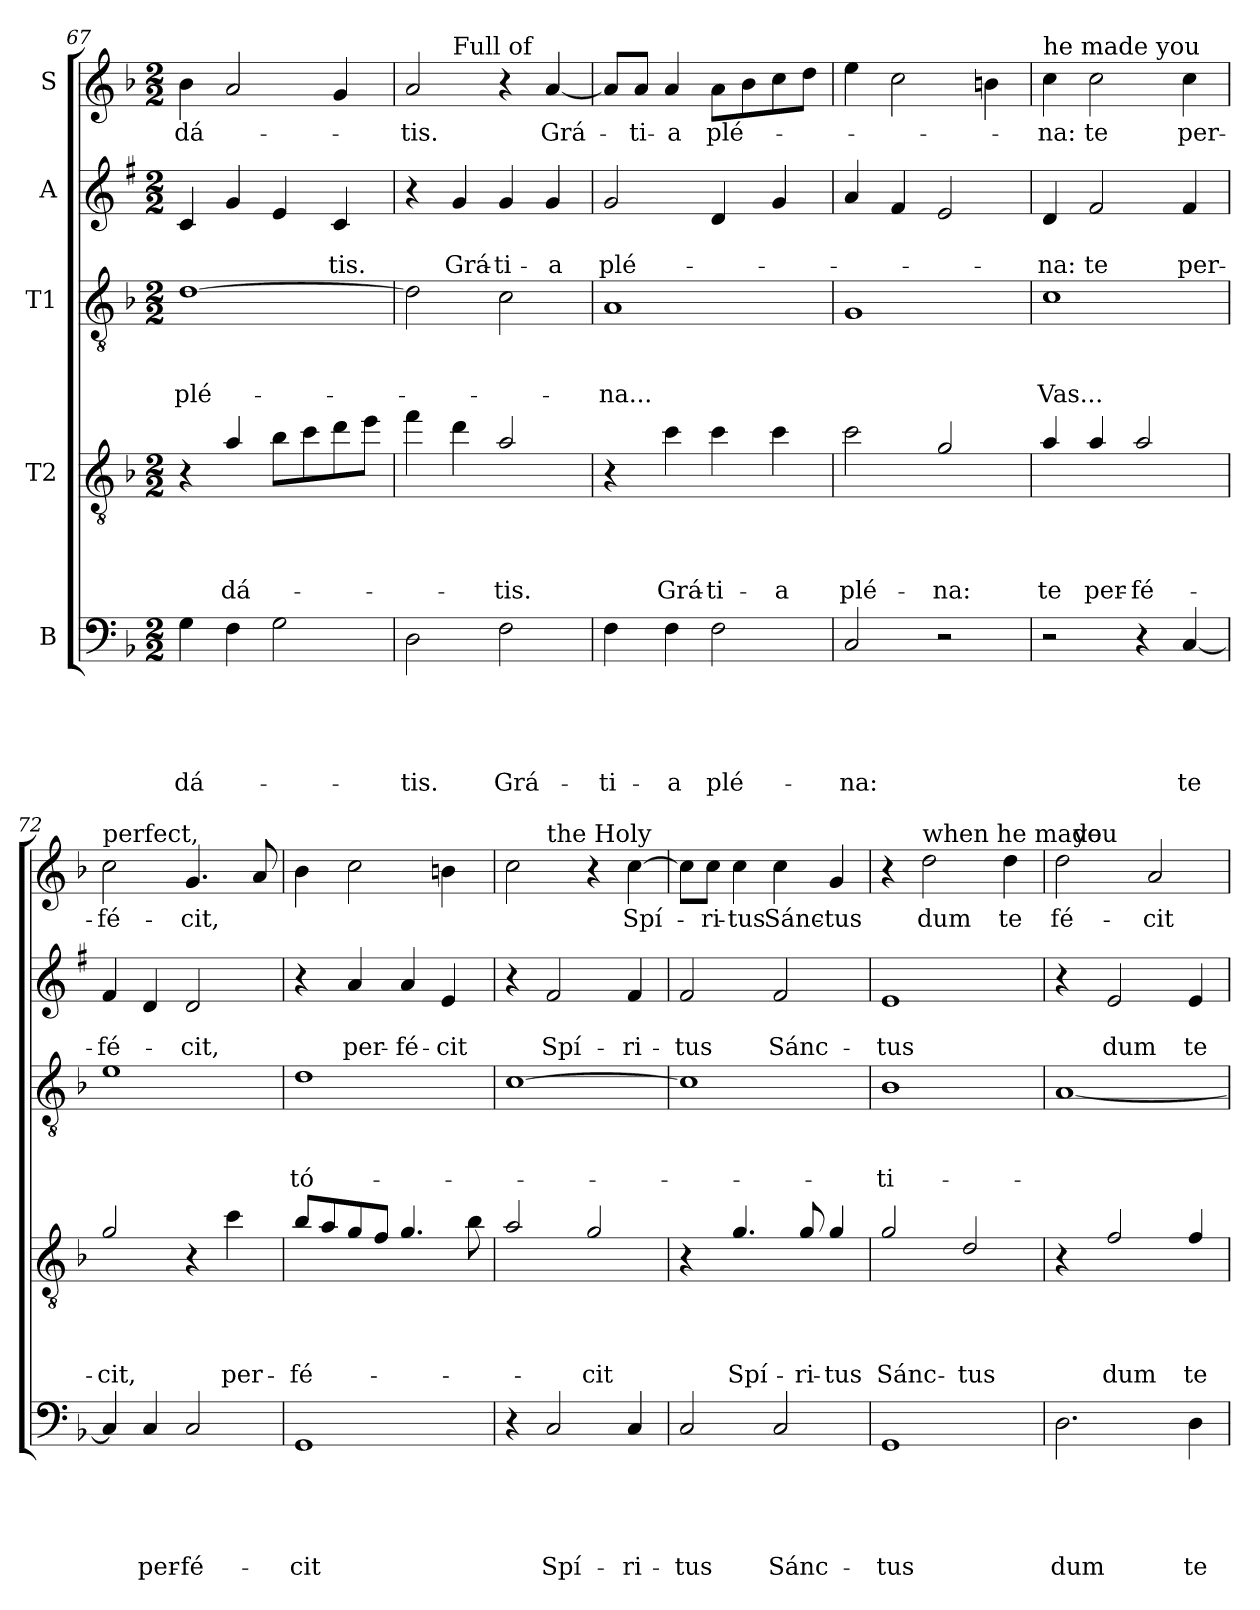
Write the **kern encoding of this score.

**kern	**text	**text	**text	**text	**text	**kern	**text	**text	**text	**text	**kern	**text	**text	**text	**kern	**text	**text	**kern	**text
*part5	*part5	*part5	*part5	*part5	*part5	*part4	*part4	*part4	*part4	*part4	*part3	*part3	*part3	*part3	*part2	*part2	*part2	*part1	*part1
*staff5	*staff5	*staff5	*staff5	*staff5	*staff5	*staff4	*staff4	*staff4	*staff4	*staff4	*staff3	*staff3	*staff3	*staff3	*staff2	*staff2	*staff2	*staff1	*staff1
*I"B	*	*	*	*	*	*I"T2	*	*	*	*	*I"T1	*	*	*	*I"A	*	*	*I"S	*
*clefF4	*	*	*	*	*	*clefGv2	*	*	*	*	*clefGv2	*	*	*	*clefG2	*	*	*clefG2	*
*	*	*	*	*	*	*ITrd8c14	*	*	*	*	*	*	*	*	*ITrd1c2	*	*	*	*
*k[b-]	*	*	*	*	*	*k[b-]	*	*	*	*	*k[b-]	*	*	*	*k[b-]	*	*	*k[b-]	*
*F:	*	*	*	*	*	*F:	*	*	*	*	*F:	*	*	*	*F:	*	*	*F:	*
*M2/2	*	*	*	*	*	*M2/2	*	*	*	*	*M2/2	*	*	*	*M2/2	*	*	*M2/2	*
=67	=67	=67	=67	=67	=67	=67	=67	=67	=67	=67	=67	=67	=67	=67	=67	=67	=67	=67	=67
!	!	!	!	!	!LO:LY:b	!	!	!	!	!	!	!	!	!LO:LY:b	!	!	!	!	!LO:LY:b
4G\	.	.	.	.	dá-	4r	.	.	.	.	[1d	.	.	plé-	4B-/	.	.	4b-\	dá-
!	!	!	!	!	!	!	!	!	!	!LO:LY:b	!	!	!	!	!	!	!	!	!
4F\	.	.	.	.	.	4A/	.	.	.	dá-	.	.	.	.	4f/	.	.	2a/	.
2G\	.	.	.	.	.	8B-\L	.	.	.	.	.	.	.	.	4d/	.	.	.	.
.	.	.	.	.	.	8c\	.	.	.	.	.	.	.	.	.	.	.	.	.
!	!	!	!	!	!	!	!	!	!	!	!	!	!	!	!	!	!LO:LY:b	!	!
.	.	.	.	.	.	8d\	.	.	.	.	.	.	.	.	4B-/	.	-tis.	4g/	.
.	.	.	.	.	.	8e\J	.	.	.	.	.	.	.	.	.	.	.	.	.
=68	=68	=68	=68	=68	=68	=68	=68	=68	=68	=68	=68	=68	=68	=68	=68	=68	=68	=68	=68
!	!	!	!	!	!LO:LY:b	!	!	!	!	!	!	!	!	!	!	!	!	!	!LO:LY:b
*	*	*	*	*	*	*	*	*	*	*	*	*	*	*	*	*	*	*^	*
2D\	.	.	.	.	-tis.	4f\	.	.	.	.	2d\]	.	.	.	4r	.	.	2a/	4ryy	-tis.
!	!	!	!	!	!	!	!	!	!	!	!	!	!	!	!	!	!	!	!LO:TX:a:t=Full of	!
!	!	!	!	!	!	!	!	!	!	!	!	!	!	!	!	!	!LO:LY:b	!	!	!
.	.	.	.	.	.	4d\	.	.	.	.	.	.	.	.	4f/	.	Grá-	.	2.ryy	.
!	!	!	!	!	!LO:LY:b	!	!	!	!	!LO:LY:b	!	!	!	!	!	!	!LO:LY:b	!	!	!
2F\	.	.	.	.	Grá-	2A/	.	.	.	-tis.	2c\	.	.	.	4f/	.	-ti-	4r	.	.
!	!	!	!	!	!	!	!	!	!	!	!	!	!	!	!	!	!LO:LY:b	!	!	!LO:LY:b
.	.	.	.	.	.	.	.	.	.	.	.	.	.	.	4f/	.	-a	[4a/	.	Grá-
=69	=69	=69	=69	=69	=69	=69	=69	=69	=69	=69	=69	=69	=69	=69	=69	=69	=69	=69	=69	=69
!	!	!	!	!	!	!	!	!	!	!	!	!	!	!	!	!	!	!LO:TX:a:t=grace&colon;	!	!
!	!	!	!	!	!LO:LY:b	!	!	!	!	!	!	!	!	!LO:LY:b	!	!	!LO:LY:b	!	!	!
*	*	*	*	*	*	*	*	*	*	*	*	*	*	*	*	*	*	*v	*v	*
4F\	.	.	.	.	-ti-	4r	.	.	.	.	1A	.	.	-na...	2f/	.	plé-	8a/L]	.
!	!	!	!	!	!	!	!	!	!	!	!	!	!	!	!	!	!	!	!LO:LY:b
.	.	.	.	.	.	.	.	.	.	.	.	.	.	.	.	.	.	8a/J	-ti-
!	!	!	!	!	!LO:LY:b	!	!	!	!	!LO:LY:b	!	!	!	!	!	!	!	!	!LO:LY:b
4F\	.	.	.	.	-a	4c\	.	.	.	Grá-	.	.	.	.	.	.	.	4a/	-a
!	!	!	!	!	!LO:LY:b	!	!	!	!	!LO:LY:b	!	!	!	!	!	!	!	!	!LO:LY:b
2F\	.	.	.	.	plé-	4c\	.	.	.	-ti-	.	.	.	.	4c/	.	.	8a\L	plé-
.	.	.	.	.	.	.	.	.	.	.	.	.	.	.	.	.	.	8b-\	.
!	!	!	!	!	!	!	!	!	!	!LO:LY:b	!	!	!	!	!	!	!	!	!
.	.	.	.	.	.	4c\	.	.	.	-a	.	.	.	.	4f/	.	.	8cc\	.
.	.	.	.	.	.	.	.	.	.	.	.	.	.	.	.	.	.	8dd\J	.
=70	=70	=70	=70	=70	=70	=70	=70	=70	=70	=70	=70	=70	=70	=70	=70	=70	=70	=70	=70
!	!	!	!	!	!LO:LY:b	!	!	!	!	!LO:LY:b	!	!	!	!	!	!	!	!	!
2C/	.	.	.	.	-na:	2c\	.	.	.	plé-	1G	.	.	.	4g/	.	.	4ee\	.
.	.	.	.	.	.	.	.	.	.	.	.	.	.	.	4e/	.	.	2cc\	.
!	!	!	!	!	!	!	!	!	!	!LO:LY:b	!	!	!	!	!	!	!	!	!
2r	.	.	.	.	.	2G/	.	.	.	-na:	.	.	.	.	2d/	.	.	.	.
.	.	.	.	.	.	.	.	.	.	.	.	.	.	.	.	.	.	4b\	.
!!LO:LB:g=z
=71	=71	=71	=71	=71	=71	=71	=71	=71	=71	=71	=71	=71	=71	=71	=71	=71	=71	=71	=71
!	!	!	!	!	!	!	!	!	!	!	!	!	!	!	!	!	!	!LO:TX:a:t=he made you	!
!	!	!	!	!	!	!	!	!	!	!LO:LY:b	!	!	!	!LO:LY:b	!	!	!LO:LY:b	!	!LO:LY:b
2r	.	.	.	.	.	4A/	.	.	.	te	1c	.	.	Vas...	4c/	.	-na:	4cc\	-na:
!	!	!	!	!	!	!	!	!	!	!LO:LY:b	!	!	!	!	!	!	!LO:LY:b	!	!LO:LY:b
.	.	.	.	.	.	4A/	.	.	.	per-	.	.	.	.	2e/	.	te	2cc\	te
!	!	!	!	!	!	!	!	!	!	!LO:LY:b	!	!	!	!	!	!	!	!	!
4r	.	.	.	.	.	2A/	.	.	.	-fé-	.	.	.	.	.	.	.	.	.
!	!	!	!	!	!LO:LY:b	!	!	!	!	!	!	!	!	!	!	!	!LO:LY:b	!	!LO:LY:b
[4C/	.	.	.	.	te	.	.	.	.	.	.	.	.	.	4e/	.	per-	4cc\	per-
=72	=72	=72	=72	=72	=72	=72	=72	=72	=72	=72	=72	=72	=72	=72	=72	=72	=72	=72	=72
!	!	!	!	!	!	!	!	!	!	!	!	!	!	!	!	!	!	!LO:TX:a:t=perfect,	!
!	!	!	!	!	!	!	!	!	!	!LO:LY:b	!	!	!	!	!	!	!LO:LY:b	!	!LO:LY:b
4C/]	.	.	.	.	.	2G/	.	.	.	-cit,	1e	.	.	.	4e/	.	-fé-	2cc\	-fé-
!	!	!	!	!	!LO:LY:b	!	!	!	!	!	!	!	!	!	!	!	!	!	!
4C/	.	.	.	.	per-	.	.	.	.	.	.	.	.	.	4c/	.	.	.	.
!	!	!	!	!	!LO:LY:b	!	!	!	!	!	!	!	!	!	!	!	!LO:LY:b	!	!LO:LY:b
2C/	.	.	.	.	-fé-	4r	.	.	.	.	.	.	.	.	2c/	.	-cit,	4.g/	-cit,
!	!	!	!	!	!	!	!	!	!	!LO:LY:b	!	!	!	!	!	!	!	!	!
.	.	.	.	.	.	4c\	.	.	.	per-	.	.	.	.	.	.	.	.	.
.	.	.	.	.	.	.	.	.	.	.	.	.	.	.	.	.	.	8a/	.
=73	=73	=73	=73	=73	=73	=73	=73	=73	=73	=73	=73	=73	=73	=73	=73	=73	=73	=73	=73
!	!	!	!	!	!LO:LY:b	!	!	!	!	!LO:LY:b	!	!	!	!LO:LY:b	!	!	!	!	!
1GG	.	.	.	.	-cit	8B-/L	.	.	.	-fé-	1d	.	.	tó-	4r	.	.	4b-\	.
.	.	.	.	.	.	8A/	.	.	.	.	.	.	.	.	.	.	.	.	.
!	!	!	!	!	!	!	!	!	!	!	!	!	!	!	!	!	!LO:LY:b	!	!
.	.	.	.	.	.	8G/	.	.	.	.	.	.	.	.	4g/	.	per-	2cc\	.
.	.	.	.	.	.	8F/J	.	.	.	.	.	.	.	.	.	.	.	.	.
!	!	!	!	!	!	!	!	!	!	!	!	!	!	!	!	!	!LO:LY:b	!	!
.	.	.	.	.	.	4.G/	.	.	.	.	.	.	.	.	4g/	.	-fé-	.	.
!	!	!	!	!	!	!	!	!	!	!	!	!	!	!	!	!	!LO:LY:b	!	!
.	.	.	.	.	.	.	.	.	.	.	.	.	.	.	4d/	.	-cit	4b\	.
.	.	.	.	.	.	8B-\	.	.	.	.	.	.	.	.	.	.	.	.	.
=74	=74	=74	=74	=74	=74	=74	=74	=74	=74	=74	=74	=74	=74	=74	=74	=74	=74	=74	=74
*	*	*	*	*	*	*	*	*	*	*	*	*	*	*	*	*	*	*^	*
4r	.	.	.	.	.	2A/	.	.	.	.	[1c	.	.	.	4r	.	.	2cc\	4ryy	.
!	!	!	!	!	!	!	!	!	!	!	!	!	!	!	!	!	!	!	!LO:TX:a:t=the Holy	!
!	!	!	!	!	!LO:LY:b	!	!	!	!	!	!	!	!	!	!	!	!LO:LY:b	!	!	!
2C/	.	.	.	.	Spí-	.	.	.	.	.	.	.	.	.	2e/	.	Spí-	.	2.ryy	.
!	!	!	!	!	!	!	!	!	!	!LO:LY:b	!	!	!	!	!	!	!	!	!	!
.	.	.	.	.	.	2G/	.	.	.	-cit	.	.	.	.	.	.	.	4r	.	.
!	!	!	!	!	!LO:LY:b	!	!	!	!	!	!	!	!	!	!	!	!LO:LY:b	!	!	!LO:LY:b
4C/	.	.	.	.	-ri-	.	.	.	.	.	.	.	.	.	4e/	.	-ri-	[4cc\	.	Spí-
=75	=75	=75	=75	=75	=75	=75	=75	=75	=75	=75	=75	=75	=75	=75	=75	=75	=75	=75	=75	=75
!	!	!	!	!	!	!	!	!	!	!	!	!	!	!	!	!	!	!LO:TX:a:t=Spirit,	!	!
!	!	!	!	!	!LO:LY:b	!	!	!	!	!	!	!	!	!	!	!	!LO:LY:b	!	!	!
*	*	*	*	*	*	*	*	*	*	*	*	*	*	*	*	*	*	*v	*v	*
2C/	.	.	.	.	-tus	4r	.	.	.	.	1c]	.	.	.	2e/	.	-tus	8cc\L]	.
!	!	!	!	!	!	!	!	!	!	!	!	!	!	!	!	!	!	!	!LO:LY:b
.	.	.	.	.	.	.	.	.	.	.	.	.	.	.	.	.	.	8cc\J	-ri-
!	!	!	!	!	!	!	!	!	!	!LO:LY:b	!	!	!	!	!	!	!	!	!LO:LY:b
.	.	.	.	.	.	4.G/	.	.	.	Spí-	.	.	.	.	.	.	.	4cc\	-tus
!	!	!	!	!	!LO:LY:b	!	!	!	!	!	!	!	!	!	!	!	!LO:LY:b	!	!LO:LY:b
2C/	.	.	.	.	Sánc-	.	.	.	.	.	.	.	.	.	2e/	.	Sánc-	4cc\	Sánc-
!	!	!	!	!	!	!	!	!	!	!LO:LY:b	!	!	!	!	!	!	!	!	!
.	.	.	.	.	.	8G/	.	.	.	-ri-	.	.	.	.	.	.	.	.	.
!	!	!	!	!	!	!	!	!	!	!LO:LY:b	!	!	!	!	!	!	!	!	!LO:LY:b
.	.	.	.	.	.	4G/	.	.	.	-tus	.	.	.	.	.	.	.	4g/	-tus
=76	=76	=76	=76	=76	=76	=76	=76	=76	=76	=76	=76	=76	=76	=76	=76	=76	=76	=76	=76
!	!	!	!	!	!LO:LY:b	!	!	!	!	!LO:LY:b	!	!	!	!LO:LY:b	!	!	!LO:LY:b	!	!
1GG	.	.	.	.	-tus	2G/	.	.	.	Sánc-	1B-	.	.	-ti-	1d	.	-tus	4r	.
!	!	!	!	!	!	!	!	!	!	!	!	!	!	!	!	!	!	!LO:TX:a:t=when he made	!
!	!	!	!	!	!	!	!	!	!	!	!	!	!	!	!	!	!	!	!LO:LY:b
.	.	.	.	.	.	.	.	.	.	.	.	.	.	.	.	.	.	2dd\	dum
!	!	!	!	!	!	!	!	!	!	!LO:LY:b	!	!	!	!	!	!	!	!	!
.	.	.	.	.	.	2D/	.	.	.	-tus	.	.	.	.	.	.	.	.	.
!	!	!	!	!	!	!	!	!	!	!	!	!	!	!	!	!	!	!	!LO:LY:b
.	.	.	.	.	.	.	.	.	.	.	.	.	.	.	.	.	.	4dd\	te
!!LO:PB:g=z
=77	=77	=77	=77	=77	=77	=77	=77	=77	=77	=77	=77	=77	=77	=77	=77	=77	=77	=77	=77
!	!	!	!	!	!LO:LY:b	!	!	!	!	!	!	!	!	!	!	!	!	!	!LO:LY:b
*	*	*	*	*	*	*	*	*	*	*	*	*	*	*	*	*	*	*^	*
2.D\	.	.	.	.	dum	4r	.	.	.	.	[1A	.	.	.	4r	.	.	2dd\	16ryy	fé-
!	!	!	!	!	!	!	!	!	!	!	!	!	!	!	!	!	!	!	!LO:TX:a:t=you	!
.	.	.	.	.	.	.	.	.	.	.	.	.	.	.	.	.	.	.	2...ryy	.
!	!	!	!	!	!	!	!	!	!	!LO:LY:b	!	!	!	!	!	!	!LO:LY:b	!	!	!
.	.	.	.	.	.	2F/	.	.	.	dum	.	.	.	.	2d/	.	dum	.	.	.
!	!	!	!	!	!	!	!	!	!	!	!	!	!	!	!	!	!	!	!	!LO:LY:b
.	.	.	.	.	.	.	.	.	.	.	.	.	.	.	.	.	.	2a/	.	-cit
!	!	!	!	!	!LO:LY:b	!	!	!	!	!LO:LY:b	!	!	!	!	!	!	!LO:LY:b	!	!	!
4D\	.	.	.	.	te	4F/	.	.	.	te	.	.	.	.	4d/	.	te	.	.	.
*	*	*	*	*	*	*	*	*	*	*	*	*	*	*	*	*	*	*v	*v	*
=	=	=	=	=	=	=	=	=	=	=	=	=	=	=	=	=	=	=	=
*-	*-	*-	*-	*-	*-	*-	*-	*-	*-	*-	*-	*-	*-	*-	*-	*-	*-	*-	*-
